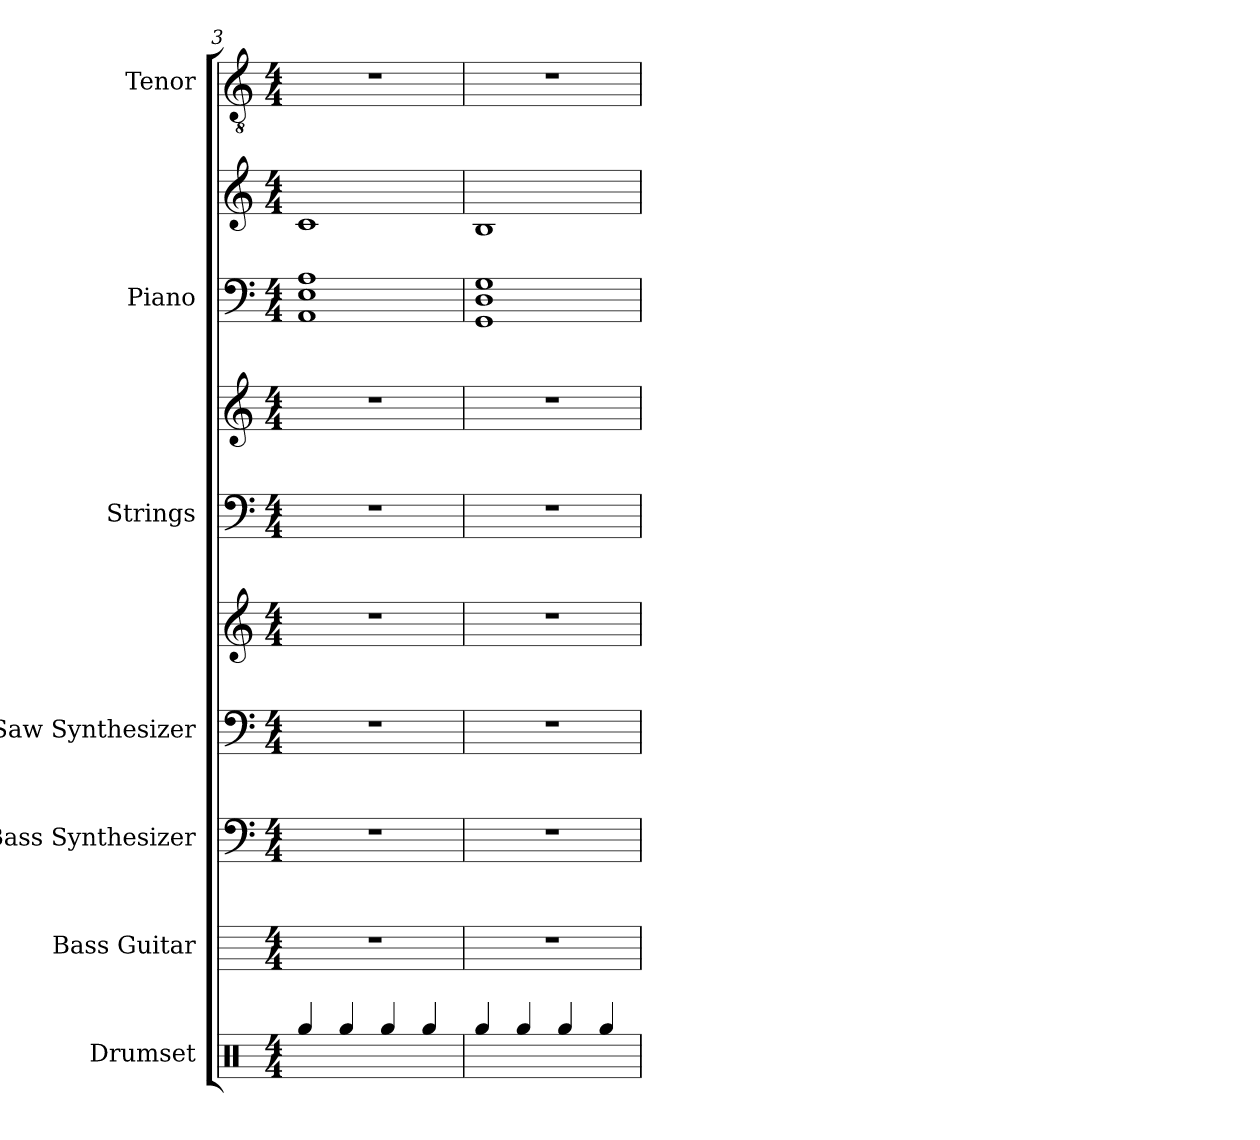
**kern	**kern	**kern	**kern	**kern	**kern	**kern	**kern	**kern	**kern
*part7	*part6	*part5	*part4	*part4	*part3	*part3	*part2	*part2	*part1
*staff10	*staff9	*staff8	*staff7	*staff6	*staff5	*staff4	*staff3	*staff2	*staff1
*I"Drumset	*I"Bass Guitar	*I"Bass Synthesizer	*I"Saw Synthesizer	*	*I"Strings	*	*I"Piano	*	*I"Tenor
*I'D. Set	*I'B. Guit.	*I'Synth.	*I'Synth.	*	*I'St.	*	*I'Pno.	*	*I'T.
*clefX	*	*clefF4	*clefF4	*clefG2	*clefF4	*clefG2	*clefF4	*clefG2	*clefGv2
*	*ITrd7c12	*	*	*	*	*	*	*	*
*k[]	*k[]	*k[]	*k[]	*k[]	*k[]	*k[]	*k[]	*k[]	*k[]
*M4/4	*M4/4	*M4/4	*M4/4	*M4/4	*M4/4	*M4/4	*M4/4	*M4/4	*M4/4
=3	=3	=3	=3	=3	=3	=3	=3	=3	=3
4Rgg/	1r	1r	1r	1r	1r	1r	1AA 1E 1A	1c	1r
4Rgg/	.	.	.	.	.	.	.	.	.
4Rgg/	.	.	.	.	.	.	.	.	.
4Rgg/	.	.	.	.	.	.	.	.	.
=4	=4	=4	=4	=4	=4	=4	=4	=4	=4
4Rgg/	1r	1r	1r	1r	1r	1r	1GG 1D 1G	1B	1r
4Rgg/	.	.	.	.	.	.	.	.	.
4Rgg/	.	.	.	.	.	.	.	.	.
4Rgg/	.	.	.	.	.	.	.	.	.
=	=	=	=	=	=	=	=	=	=
*-	*-	*-	*-	*-	*-	*-	*-	*-	*-
